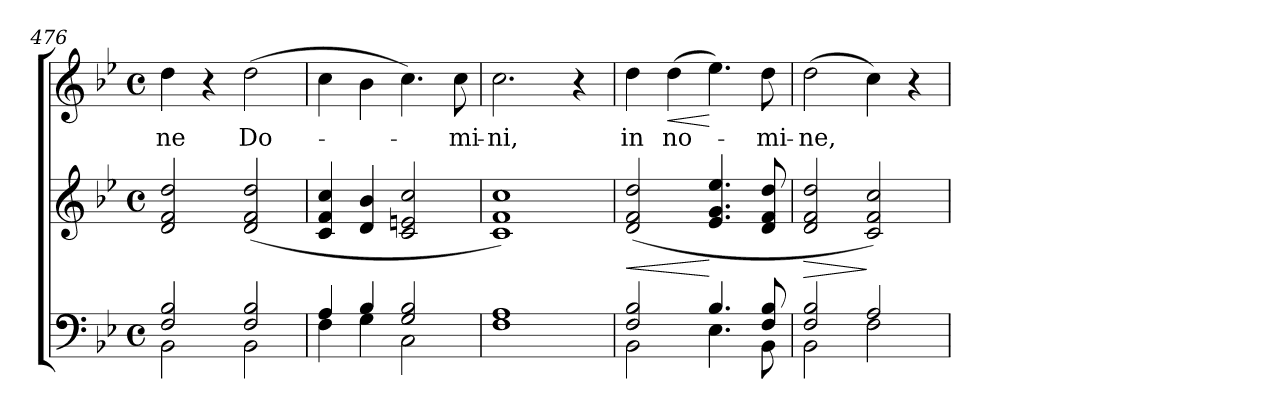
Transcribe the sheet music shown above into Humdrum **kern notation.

**kern	**kern	**dynam	**kern	**text	**dynam
*part2	*part2	*part2	*part1	*part1	*part1
*staff3	*staff2	*staff2/3	*staff1	*staff1	*staff1
!!LO:LB:g=z
*clefF4	*clefG2	*	*clefG2	*	*
*	*	*	*ITrd7c12	*	*
*k[b-e-]	*k[b-e-]	*	*k[b-e-]	*	*
*B-:	*B-:	*	*B-:	*	*
*M4/4	*M4/4	*	*M4/4	*	*
*met(c)	*met(c)	*	*met(c)	*	*
=476	=476	=476	=476	=476	=476
*^	*	*	*	*	*
!	!	!	!	!	!LO:LY:b	!
2F/ 2B-/	2BB-\	2d/ 2f/ 2dd/	.	4d\	-ne	.
.	.	.	.	4r	.	.
!	!	!	!	!	!LO:LY:b	!
2F/ 2B-/	2BB-\	(2d/ 2f/ 2dd/	.	(>2d\	Do-	.
=477	=477	=477	=477	=477	=477	=477
4A/	4F\	4c/ 4f/ 4cc/	.	4c\	.	.
4B-/	4G\	4d/ 4b-/	.	4B-\	.	.
2G/ 2B-/	2C\	2c/ 2en/ 2cc/	.	4.c\)	.	.
!	!	!	!	!	!LO:LY:b	!
.	.	.	.	8c\	-mi-	.
=478	=478	=478	=478	=478	=478	=478
!	!	!	!	!	!LO:LY:b	!
1A	1F	1c 1f 1cc)	.	2.c\	-ni,	.
.	.	.	.	4r	.	.
=479	=479	=479	=479	=479	=479	=479
!	!	!	!LO:HP:b	!	!LO:LY:b	!
2F/ 2B-/	2BB-\	(2d/ 2f/ 2dd/	<	4d\	in	.
!	!	!	!	!	!LO:LY:b	!LO:HP:b
.	.	.	.	(>4d\	no-	<
4.B-/	4.E-\	4.e-/ 4.g/ 4.ee-/	[	4.e-\)	.	[
!	!	!	!	!	!LO:LY:b	!
8F/ 8B-/	8BB-\	8d/ 8f/ 8dd/	.	8d\	-mi-	.
=480	=480	=480	=480	=480	=480	=480
!	!	!	!LO:HP:b	!	!LO:LY:b	!
2F/ 2B-/	2BB-\	2d/ 2f/ 2dd/	>	(>2d\	-ne,	.
2A/	2F\	2c/ 2f/ 2cc/)	]	4c\)	.	.
.	.	.	.	4r	.	.
*v	*v	*	*	*	*	*
=	=	=	=	=	=
*-	*-	*-	*-	*-	*-
